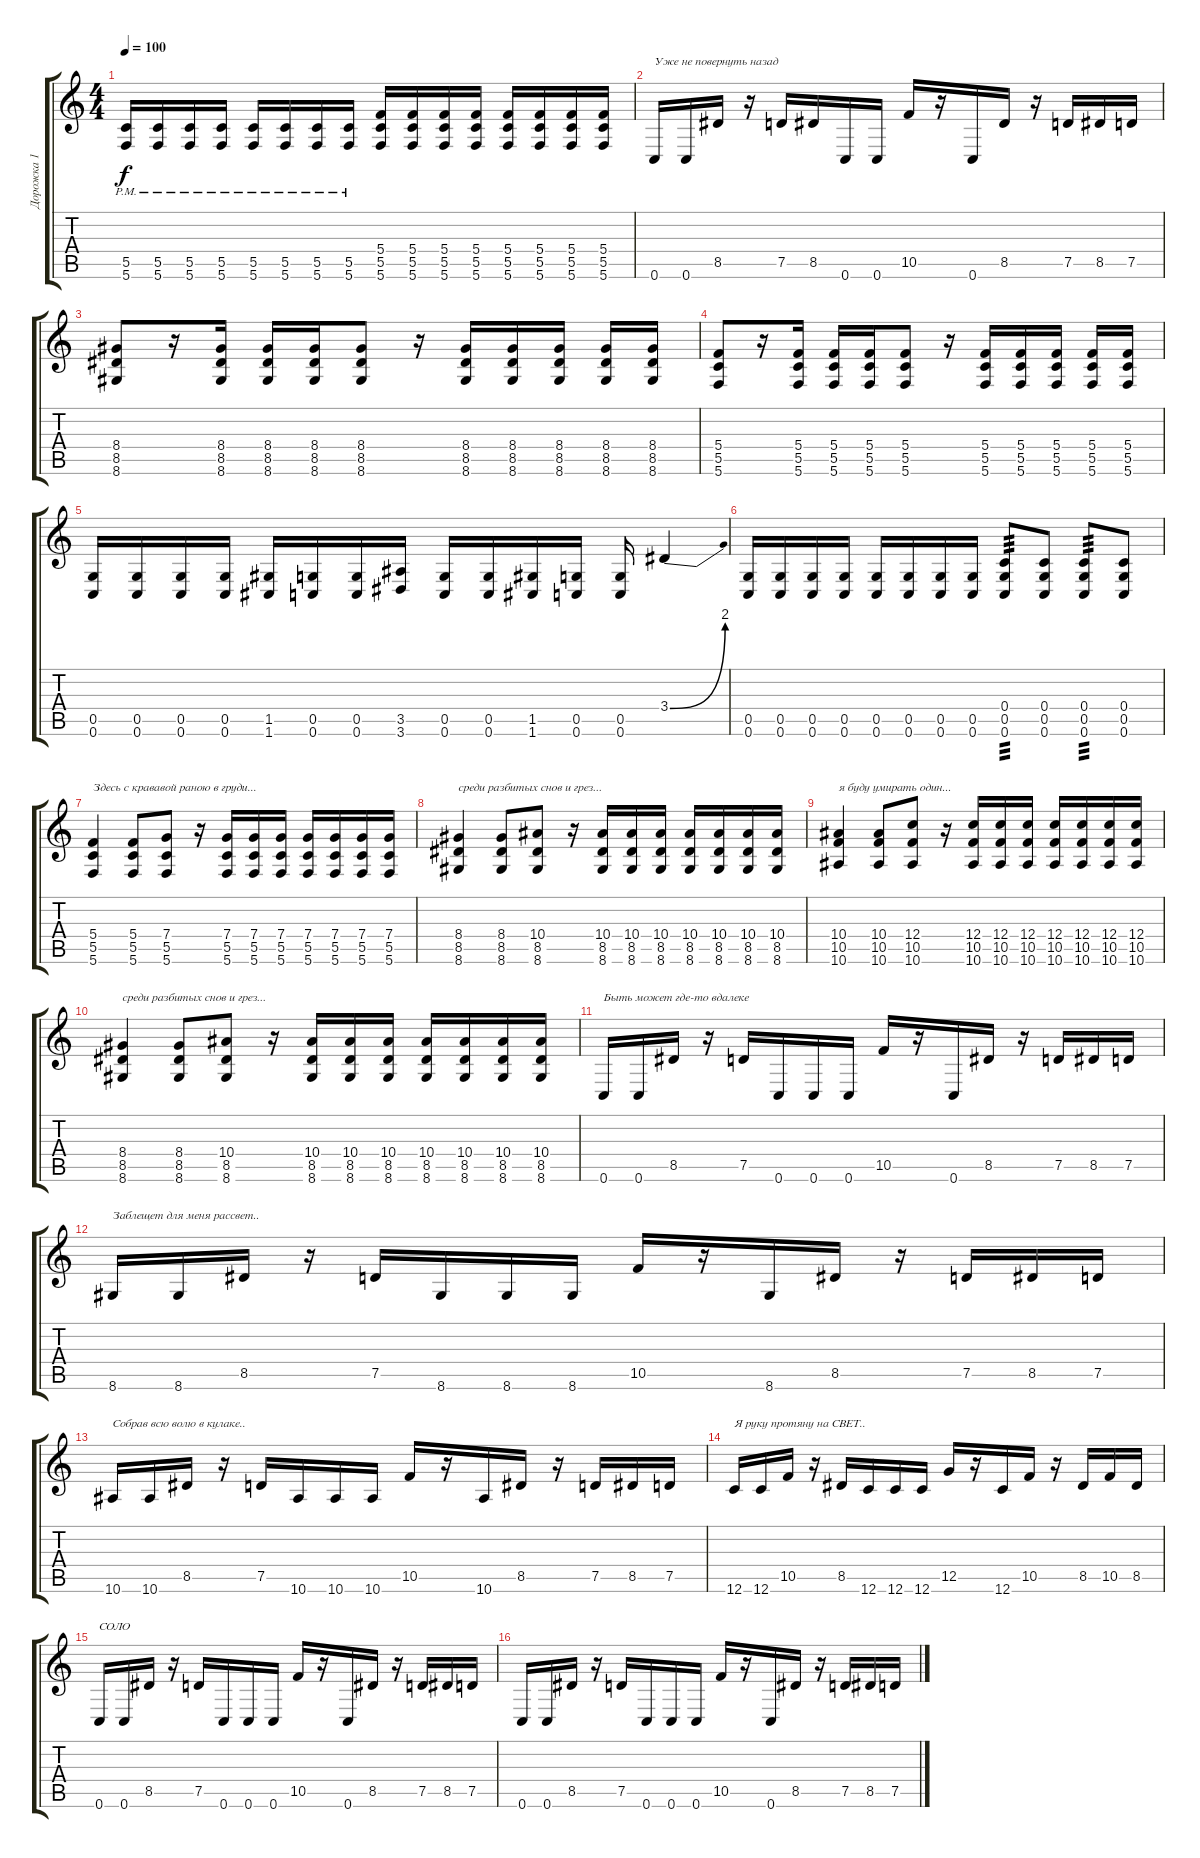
\track ("Дорожка 1" "Дорожка 1") {instrument overdrivenguitar}
\staff {score tabs}
\tuning (D4 A3 F3 C3 G2 C2) {hide}
\ts (4 4)
\tempo 100
\clef g2
\ks c
(5.5{pm} 5.6{pm}).16{dy f} (5.5{pm} 5.6{pm}).16 (5.5{pm} 5.6{pm}).16 (5.5{pm} 5.6{pm}).16 (5.5{pm} 5.6{pm}).16 (5.5{pm} 5.6{pm}).16 (5.5{pm} 5.6{pm}).16 (5.5{pm} 5.6{pm}).16 (5.4 5.5 5.6).16 (5.4 5.5 5.6).16 (5.4 5.5 5.6).16 (5.4 5.5 5.6).16 (5.4 5.5 5.6).16 (5.4 5.5 5.6).16 (5.4 5.5 5.6).16 (5.4 5.5 5.6).16 |
0.6.16{txt "Уже не повернуть назад"} 0.6.16 8.5.16 r.16 7.5.16 8.5.16 0.6.16 0.6.16 10.5.16 r.16 0.6.16 8.5.16 r.16 7.5.16 8.5.16 7.5.16 |
(8.4 8.5 8.6).8 r.16 (8.4 8.5 8.6).16 (8.4 8.5 8.6).16 (8.4 8.5 8.6).16 (8.4 8.5 8.6).8 r.16 (8.4 8.5 8.6).16 (8.4 8.5 8.6).16 (8.4 8.5 8.6).16 (8.4 8.5 8.6).16 (8.4 8.5 8.6).16 |
(5.4 5.5 5.6).8 r.16 (5.4 5.5 5.6).16 (5.4 5.5 5.6).16 (5.4 5.5 5.6).16 (5.4 5.5 5.6).8 r.16 (5.4 5.5 5.6).16 (5.4 5.5 5.6).16 (5.4 5.5 5.6).16 (5.4 5.5 5.6).16 (5.4 5.5 5.6).16 |
(0.5 0.6).16 (0.5 0.6).16 (0.5 0.6).16 (0.5 0.6).16 (1.5 1.6).16 (0.5 0.6).16 (0.5 0.6).16 (3.5 3.6).16 (0.5 0.6).16 (0.5 0.6).16 (1.5 1.6).16 (0.5 0.6).16 (0.5 0.6).16 3.4{be (bend 0 0 60 8)}.4 |
(0.5 0.6).16 (0.5 0.6).16 (0.5 0.6).16 (0.5 0.6).16 (0.5 0.6).16 (0.5 0.6).16 (0.5 0.6).16 (0.5 0.6).16 (0.4 0.5 0.6).8{tp 3} (0.4 0.5 0.6).8 (0.4 0.5 0.6).8{tp 3} (0.4 0.5 0.6).8 |
(5.4 5.5 5.6).4{txt "Здесь с крававой раною в груди..."} (5.4 5.5 5.6).8 (7.4 5.5 5.6).8 r.16 (7.4 5.5 5.6).16 (7.4 5.5 5.6).16 (7.4 5.5 5.6).16 (7.4 5.5 5.6).16 (7.4 5.5 5.6).16 (7.4 5.5 5.6).16 (7.4 5.5 5.6).16 |
(8.4 8.5 8.6).4{txt "среди разбитых снов и грез..."} (8.4 8.5 8.6).8 (10.4 8.5 8.6).8 r.16 (10.4 8.5 8.6).16 (10.4 8.5 8.6).16 (10.4 8.5 8.6).16 (10.4 8.5 8.6).16 (10.4 8.5 8.6).16 (10.4 8.5 8.6).16 (10.4 8.5 8.6).16 |
(10.4 10.5 10.6).4{txt "я буду умирать один..."} (10.4 10.5 10.6).8 (12.4 10.5 10.6).8 r.16 (12.4 10.5 10.6).16 (12.4 10.5 10.6).16 (12.4 10.5 10.6).16 (12.4 10.5 10.6).16 (12.4 10.5 10.6).16 (12.4 10.5 10.6).16 (12.4 10.5 10.6).16 |
(8.4 8.5 8.6).4{txt "среди разбитых снов и грез..."} (8.4 8.5 8.6).8 (10.4 8.5 8.6).8 r.16 (10.4 8.5 8.6).16 (10.4 8.5 8.6).16 (10.4 8.5 8.6).16 (10.4 8.5 8.6).16 (10.4 8.5 8.6).16 (10.4 8.5 8.6).16 (10.4 8.5 8.6).16 |
0.6.16{txt "Быть может где-то вдалеке"} 0.6.16 8.5.16 r.16 7.5.16 0.6.16 0.6.16 0.6.16 10.5.16 r.16 0.6.16 8.5.16 r.16 7.5.16 8.5.16 7.5.16 |
8.6.16{txt "Заблещет для меня рассвет.."} 8.6.16 8.5.16 r.16 7.5.16 8.6.16 8.6.16 8.6.16 10.5.16 r.16 8.6.16 8.5.16 r.16 7.5.16 8.5.16 7.5.16 |
10.6.16{txt "Собрав всю волю в кулаке.."} 10.6.16 8.5.16 r.16 7.5.16 10.6.16 10.6.16 10.6.16 10.5.16 r.16 10.6.16 8.5.16 r.16 7.5.16 8.5.16 7.5.16 |
12.6.16{txt "Я руку протяну на СВЕТ.."} 12.6.16 10.5.16 r.16 8.5.16 12.6.16 12.6.16 12.6.16 12.5.16 r.16 12.6.16 10.5.16 r.16 8.5.16 10.5.16 8.5.16 |
0.6.16{txt "СОЛО"} 0.6.16 8.5.16 r.16 7.5.16 0.6.16 0.6.16 0.6.16 10.5.16 r.16 0.6.16 8.5.16 r.16 7.5.16 8.5.16 7.5.16 |
0.6.16 0.6.16 8.5.16 r.16 7.5.16 0.6.16 0.6.16 0.6.16 10.5.16 r.16 0.6.16 8.5.16 r.16 7.5.16 8.5.16 7.5.16
